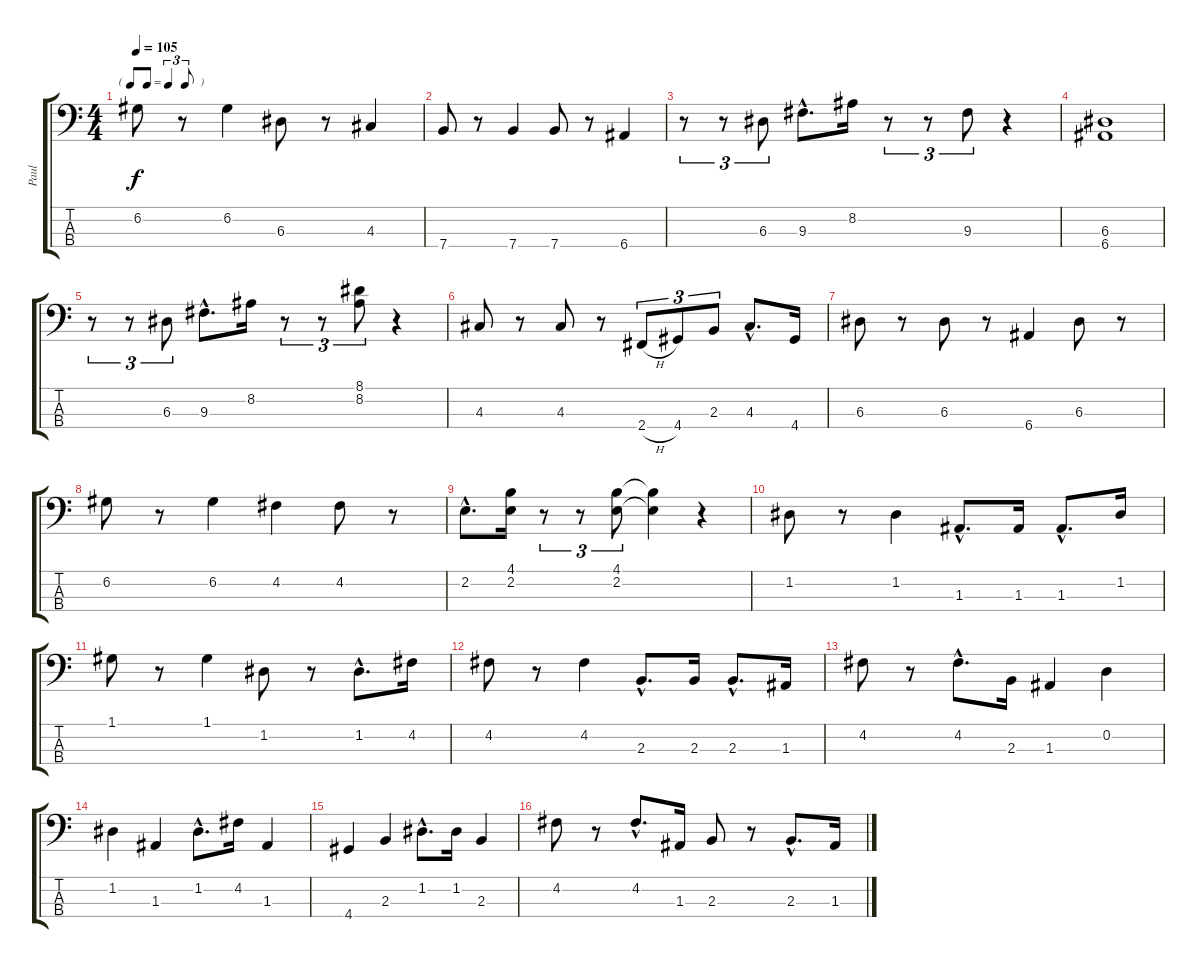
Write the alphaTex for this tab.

\track ("Paul" "Paul") {instrument electricbassfinger}
\staff {score tabs}
\tuning (G2 D2 A1 E1) {hide}
\ts (4 4)
\tf triplet8th
\tempo 105
\clef f4
\ks c
6.2.8{dy f} r.8 6.2.4 6.3.8 r.8 4.3.4 |
7.4.8 r.8 7.4.4 7.4.8 r.8 6.4.4 |
r.8{tu (3 2)} r.8{tu (3 2)} 6.3.8{tu (3 2)} 9.3{hac}.8{d} 8.2.16 r.8{tu (3 2)} r.8{tu (3 2)} 9.3.8{tu (3 2)} r.4 |
(6.3 6.4).1 |
r.8{tu (3 2)} r.8{tu (3 2)} 6.3.8{tu (3 2)} 9.3{hac}.8{d} 8.2.16 r.8{tu (3 2)} r.8{tu (3 2)} (8.1 8.2).8{tu (3 2)} r.4 |
4.3.8 r.8 4.3.8 r.8 2.4{h}.8{tu (3 2)} 4.4.8{tu (3 2)} 2.3.8{tu (3 2)} 4.3{hac}.8{d} 4.4.16 |
6.3.8 r.8 6.3.8 r.8 6.4.4 6.3.8 r.8 |
6.2.8 r.8 6.2.4 4.2.4 4.2.8 r.8 |
2.2{hac}.8{d} (4.1 2.2).16 r.8{tu (3 2)} r.8{tu (3 2)} (4.1 2.2).8{tu (3 2)} (4.1{t} 2.2{t}).4 r.4 |
1.2.8 r.8 1.2.4 1.3{hac}.8{d} 1.3.16 1.3{hac}.8{d} 1.2.16 |
1.1.8 r.8 1.1.4 1.2.8 r.8 1.2{hac}.8{d} 4.2.16 |
4.2.8 r.8 4.2.4 2.3{hac}.8{d} 2.3.16 2.3{hac}.8{d} 1.3.16 |
4.2.8 r.8 4.2{hac}.8{d} 2.3.16 1.3.4 0.2.4 |
1.2.4 1.3.4 1.2{hac}.8{d} 4.2.16 1.3.4 |
4.4.4 2.3.4 1.2{hac}.8{d} 1.2.16 2.3.4 |
4.2.8 r.8 4.2{hac}.8{d} 1.3.16 2.3.8 r.8 2.3{hac}.8{d} 1.3.16
